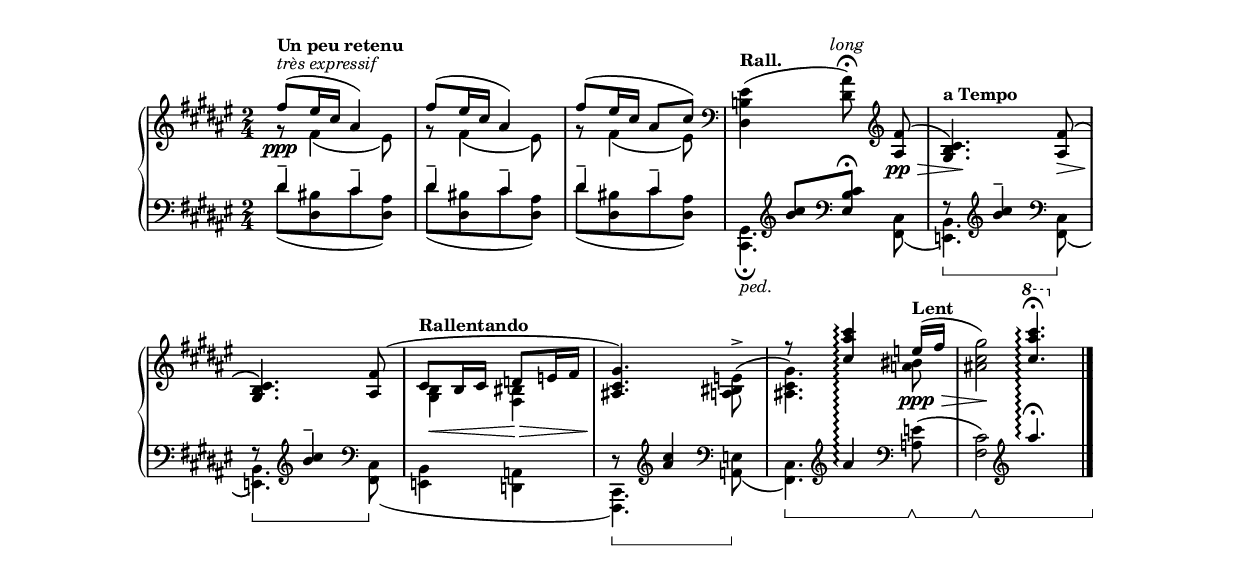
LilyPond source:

% Do not edit this file; it is automatically
% generated from Documentation/snippets/new
% This file is in the public domain.
%% Note: this file works from version 2.13.36
\version "2.13.39"
\include "english.ly"

#(set-global-staff-size 15)
\paper {
  line-width = 16\cm
  indent = 0\cm
}

% NR 2.2 Keyboard instruments


\header {
  lsrtags = "headwords"
  texidoc = ""
  doctitle = "headword"
} % begin verbatim


% M. Ravel, Sonatine (1905)
% First movement

\layout {
  \context {
    \Score
    \remove "Bar_number_engraver"
  }
}

fermataLong = \markup {
  \override #'(direction . 1)
  \override #'(baseline-skip . 2) {
    \dir-column {
      \musicglyph #"scripts.ufermata"
      \text \italic \center-align long
    }
  }
}

\new PianoStaff <<
  \set PianoStaff.connectArpeggios = ##t
  \new Staff {
    \time 2/4
    \key fs \major
    <<
      \new Voice {
        \voiceOne
        fs''8 ( ^\markup {
          \override #'(baseline-skip . 2.4) \column {
            \line \bold { Un peu retenu }
            \line \italic { très expressif }
          }
        }
        es''16
        cs''16
        as'4 )
        |
        fs''8 (
        es''16
        cs''16
        as'4 )
        |
        fs''8 (
        es''16
        cs''16
        as'8
        cs''8 )
        |
      }
      \new Voice {
        \voiceTwo
        gs'8\rest \ppp
        fs'4 (
        es'8 )
        |
        gs'8\rest
        fs'4 (
        es'8 )
        |
        gs'8\rest
        fs'4 (
        es'8 )
        |
      }
    >>
    \clef bass
    <ds b! es'>4 ( ^ \markup \bold { Rall. }
    \override Script #'stencil = #(lambda (grob)
      (grob-interpret-markup grob fermataLong))
    <ds' as'>8 ) \fermata
    \noBeam
    \clef treble
    \slurUp
    \once \override Hairpin #'to-barline = ##f
    <as fs'>8 ( \pp \>
    |
    <gs b cs'>4. \! ) ^\markup \bold { a Tempo }
    \slurUp
    <as fs'>8 ^\( \>
    |
    <gs b cs'>4. \! \)
    <<
      \new Voice {
        \voiceOne
        <as fs'>8 (
        |
        cs'8 ^\markup \bold { Rallentando }
        b16
        cs'16
        d'8
        e'16
        fs'16
        |
        <as! cs' gs'>4. )
        s8
        |
        r8
        <cs'' as'' cs'''>4 \arpeggio
        e''16 ( ^\markup \bold { Lent }
        fs''16
        |
        \voiceTwo
        <as'! cs'' gs''>2 )
        |
      }
      \new Voice {
        \voiceTwo
        s8
        |
        <gs b>4 \<
        <fs bs>4 \>
        |
        s4. \!
        \slurUp
        \once \override Script #'direction = #UP
        <a bs e'>8 ( \accent
        |
        <as! cs' gs'>4. )
        \once \override Hairpin #'to-barline = ##f
        <a' bs'>8 \ppp \>
        |
        s8 \!
        \stemDown
        \once \override Script #'direction = #UP
        \ottava #1
        \voiceOne
        \once \override PianoStaff.Arpeggio #'padding = #0.8
        <cs''' as''' cs''''>4. \arpeggio \fermata
        \ottava #0
        \bar "|."
      }
    >>
  }
  \new Staff <<
    \set Staff.pedalSustainStyle = #'bracket
    \key fs \major
    \clef bass
    \new Voice {
      \voiceOne
      ds'4 \tenuto
      cs'4 \tenuto
      |
      ds'4 \tenuto
      cs'4 \tenuto
      |
      ds'4 \tenuto
      cs'4 \tenuto
      |
      s8
      \clef treble
      <b' cs''>8 [
      \clef bass
      <es b cs'>8 \fermata ]
      s8
      |
      fs8\rest
      \clef treble
      <b' cs''>4 \tenuto
      s8
      |
      fs8\rest
      \clef treble
      <b' cs''>4 \tenuto
      s8
      |
      s2
      |
      ds8\rest
      \clef treble
      <as' cs''>4
      \clef bass
      s8
      |
      s8
      \clef treble
      <as'>4 \arpeggio
      \clef bass
      s8
      |
      s8
      \clef treble
      <as''>4. \arpeggio \fermata
      |
    }
    \new Voice {
      \voiceTwo
      ds'8 [ (
      < ds bs >8
      cs'8
      < ds as >8 ] )
      |
      ds'8 [ (
      < ds bs >8
      cs'8
      < ds as >8 ] )
      |
      ds'8 [ (
      < ds bs >8
      cs'8
      < ds as >8 ] )
      |
      \once \override Script #'outside-staff-priority = #100
      \once \override TextScript #'outside-staff-priority = #500
      <cs, gs,>4. \fermata _\markup \italic { ped. }
      <fs, cs>8 (
      |
      <e, b,>4. ) \sustainOn
      \clef bass
      <fs, cs>8 \( \sustainOff
      |
      <e, b,>4. \) \sustainOn
      \clef bass
      <fs, cs>8 ( \sustainOff
      |
      <e, b,>4
      <d, a,>4
      |
      <fs,, cs,>4. ) \sustainOn
      <a, e>8 ( \sustainOff
      |
      <fs, cs>4. ) \sustainOn
      \slurUp
      <a e'>8 ( \sustainOff \sustainOn
      |
      <fs cs'>2 ) \sustainOff \sustainOn
      |
    }
  >>
>>
